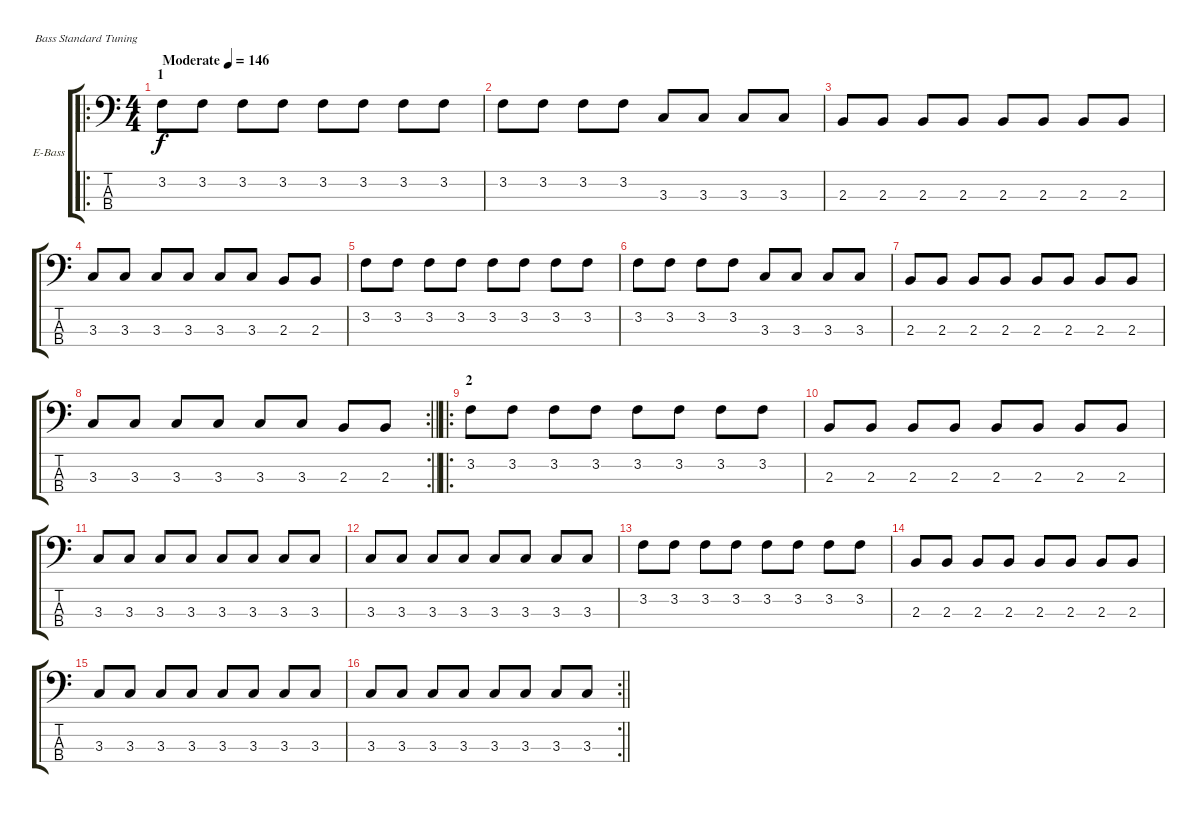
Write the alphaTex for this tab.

\bracketExtendMode groupsimilarinstruments
\firstSystemTrackNameOrientation horizontal
\otherSystemsTrackNameOrientation horizontal
\track ("E-Bass" "E-Bass") {instrument electricbassfinger}
\staff {score tabs}
\tuning (G2 D2 A1 E1)
\ro
\ts (4 4)
\beaming (8 2 2 2 2)
\section ("" "1")
\tempo (146 "Moderate")
\clef f4
\ks c
3.2.8{dy f instrument electricbassfinger} 3.2.8 3.2.8 3.2.8 3.2.8 3.2.8 3.2.8 3.2.8 |
3.2.8 3.2.8 3.2.8 3.2.8 3.3.8 3.3.8 3.3.8 3.3.8 |
2.3.8 2.3.8 2.3.8 2.3.8 2.3.8 2.3.8 2.3.8 2.3.8 |
3.3.8 3.3.8 3.3.8 3.3.8 3.3.8 3.3.8 2.3.8 2.3.8 |
3.2.8 3.2.8 3.2.8 3.2.8 3.2.8 3.2.8 3.2.8 3.2.8 |
3.2.8 3.2.8 3.2.8 3.2.8 3.3.8 3.3.8 3.3.8 3.3.8 |
2.3.8 2.3.8 2.3.8 2.3.8 2.3.8 2.3.8 2.3.8 2.3.8 |
\rc 2
\barLineRight lightlight
3.3.8 3.3.8 3.3.8 3.3.8 3.3.8 3.3.8 2.3.8 2.3.8 |
\ro
\section ("" "2")
3.2.8 3.2.8 3.2.8 3.2.8 3.2.8 3.2.8 3.2.8 3.2.8 |
2.3.8 2.3.8 2.3.8 2.3.8 2.3.8 2.3.8 2.3.8 2.3.8 |
3.3.8 3.3.8 3.3.8 3.3.8 3.3.8 3.3.8 3.3.8 3.3.8 |
3.3.8 3.3.8 3.3.8 3.3.8 3.3.8 3.3.8 3.3.8 3.3.8 |
3.2.8 3.2.8 3.2.8 3.2.8 3.2.8 3.2.8 3.2.8 3.2.8 |
2.3.8 2.3.8 2.3.8 2.3.8 2.3.8 2.3.8 2.3.8 2.3.8 |
3.3.8 3.3.8 3.3.8 3.3.8 3.3.8 3.3.8 3.3.8 3.3.8 |
\rc 2
\barLineRight lightlight
3.3.8 3.3.8 3.3.8 3.3.8 3.3.8 3.3.8 3.3.8 3.3.8
